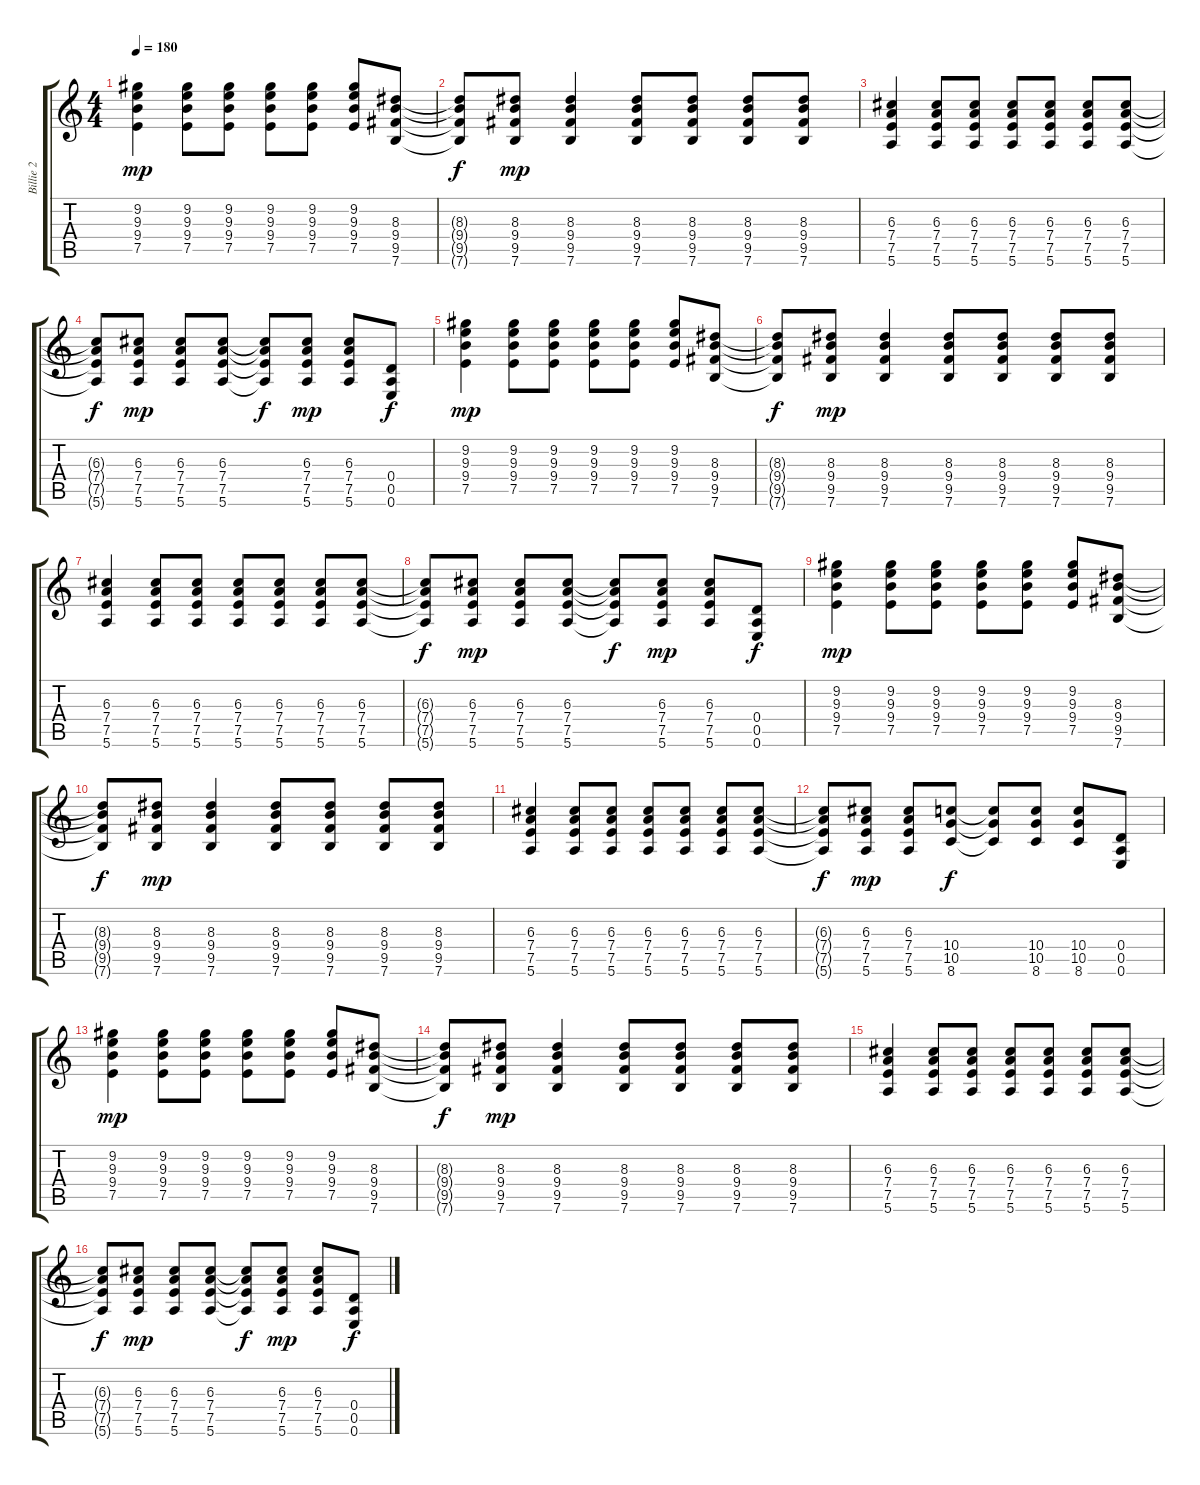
\track ("Billie 2" "Billie 2") {instrument overdrivenguitar}
\staff {score tabs}
\tuning (E4 B3 G3 D3 A2 E2) {hide}
\ts (4 4)
\tempo 180
\clef g2
\ks c
(9.2 9.3 9.4 7.5).4{dy mp} (9.2 9.3 9.4 7.5).8 (9.2 9.3 9.4 7.5).8 (9.2 9.3 9.4 7.5).8 (9.2 9.3 9.4 7.5).8 (9.2 9.3 9.4 7.5).8 (8.3 9.4 9.5 7.6).8 |
(8.3{t} 9.4{t} 9.5{t} 7.6{t}).8{dy f} (8.3 9.4 9.5 7.6).8{dy mp} (8.3 9.4 9.5 7.6).4 (8.3 9.4 9.5 7.6).8 (8.3 9.4 9.5 7.6).8 (8.3 9.4 9.5 7.6).8 (8.3 9.4 9.5 7.6).8 |
(6.3 7.4 7.5 5.6).4 (6.3 7.4 7.5 5.6).8 (6.3 7.4 7.5 5.6).8 (6.3 7.4 7.5 5.6).8 (6.3 7.4 7.5 5.6).8 (6.3 7.4 7.5 5.6).8 (6.3 7.4 7.5 5.6).8 |
(6.3{t} 7.4{t} 7.5{t} 5.6{t}).8{dy f} (6.3 7.4 7.5 5.6).8{dy mp} (6.3 7.4 7.5 5.6).8 (6.3 7.4 7.5 5.6).8 (6.3{t} 7.4{t} 7.5{t} 5.6{t}).8{dy f} (6.3 7.4 7.5 5.6).8{dy mp} (6.3 7.4 7.5 5.6).8 (0.4 0.5 0.6).8{dy f} |
(9.2 9.3 9.4 7.5).4{dy mp} (9.2 9.3 9.4 7.5).8 (9.2 9.3 9.4 7.5).8 (9.2 9.3 9.4 7.5).8 (9.2 9.3 9.4 7.5).8 (9.2 9.3 9.4 7.5).8 (8.3 9.4 9.5 7.6).8 |
(8.3{t} 9.4{t} 9.5{t} 7.6{t}).8{dy f} (8.3 9.4 9.5 7.6).8{dy mp} (8.3 9.4 9.5 7.6).4 (8.3 9.4 9.5 7.6).8 (8.3 9.4 9.5 7.6).8 (8.3 9.4 9.5 7.6).8 (8.3 9.4 9.5 7.6).8 |
(6.3 7.4 7.5 5.6).4 (6.3 7.4 7.5 5.6).8 (6.3 7.4 7.5 5.6).8 (6.3 7.4 7.5 5.6).8 (6.3 7.4 7.5 5.6).8 (6.3 7.4 7.5 5.6).8 (6.3 7.4 7.5 5.6).8 |
(6.3{t} 7.4{t} 7.5{t} 5.6{t}).8{dy f} (6.3 7.4 7.5 5.6).8{dy mp} (6.3 7.4 7.5 5.6).8 (6.3 7.4 7.5 5.6).8 (6.3{t} 7.4{t} 7.5{t} 5.6{t}).8{dy f} (6.3 7.4 7.5 5.6).8{dy mp} (6.3 7.4 7.5 5.6).8 (0.4 0.5 0.6).8{dy f} |
(9.2 9.3 9.4 7.5).4{dy mp} (9.2 9.3 9.4 7.5).8 (9.2 9.3 9.4 7.5).8 (9.2 9.3 9.4 7.5).8 (9.2 9.3 9.4 7.5).8 (9.2 9.3 9.4 7.5).8 (8.3 9.4 9.5 7.6).8 |
(8.3{t} 9.4{t} 9.5{t} 7.6{t}).8{dy f} (8.3 9.4 9.5 7.6).8{dy mp} (8.3 9.4 9.5 7.6).4 (8.3 9.4 9.5 7.6).8 (8.3 9.4 9.5 7.6).8 (8.3 9.4 9.5 7.6).8 (8.3 9.4 9.5 7.6).8 |
(6.3 7.4 7.5 5.6).4 (6.3 7.4 7.5 5.6).8 (6.3 7.4 7.5 5.6).8 (6.3 7.4 7.5 5.6).8 (6.3 7.4 7.5 5.6).8 (6.3 7.4 7.5 5.6).8 (6.3 7.4 7.5 5.6).8 |
(6.3{t} 7.4{t} 7.5{t} 5.6{t}).8{dy f} (6.3 7.4 7.5 5.6).8{dy mp} (6.3 7.4 7.5 5.6).8 (10.4 10.5 8.6).8{dy f} (10.4{t} 10.5{t} 8.6{t}).8 (10.4 10.5 8.6).8 (10.4 10.5 8.6).8 (0.4 0.5 0.6).8 |
(9.2 9.3 9.4 7.5).4{dy mp} (9.2 9.3 9.4 7.5).8 (9.2 9.3 9.4 7.5).8 (9.2 9.3 9.4 7.5).8 (9.2 9.3 9.4 7.5).8 (9.2 9.3 9.4 7.5).8 (8.3 9.4 9.5 7.6).8 |
(8.3{t} 9.4{t} 9.5{t} 7.6{t}).8{dy f} (8.3 9.4 9.5 7.6).8{dy mp} (8.3 9.4 9.5 7.6).4 (8.3 9.4 9.5 7.6).8 (8.3 9.4 9.5 7.6).8 (8.3 9.4 9.5 7.6).8 (8.3 9.4 9.5 7.6).8 |
(6.3 7.4 7.5 5.6).4 (6.3 7.4 7.5 5.6).8 (6.3 7.4 7.5 5.6).8 (6.3 7.4 7.5 5.6).8 (6.3 7.4 7.5 5.6).8 (6.3 7.4 7.5 5.6).8 (6.3 7.4 7.5 5.6).8 |
(6.3{t} 7.4{t} 7.5{t} 5.6{t}).8{dy f} (6.3 7.4 7.5 5.6).8{dy mp} (6.3 7.4 7.5 5.6).8 (6.3 7.4 7.5 5.6).8 (6.3{t} 7.4{t} 7.5{t} 5.6{t}).8{dy f} (6.3 7.4 7.5 5.6).8{dy mp} (6.3 7.4 7.5 5.6).8 (0.4 0.5 0.6).8{dy f}
